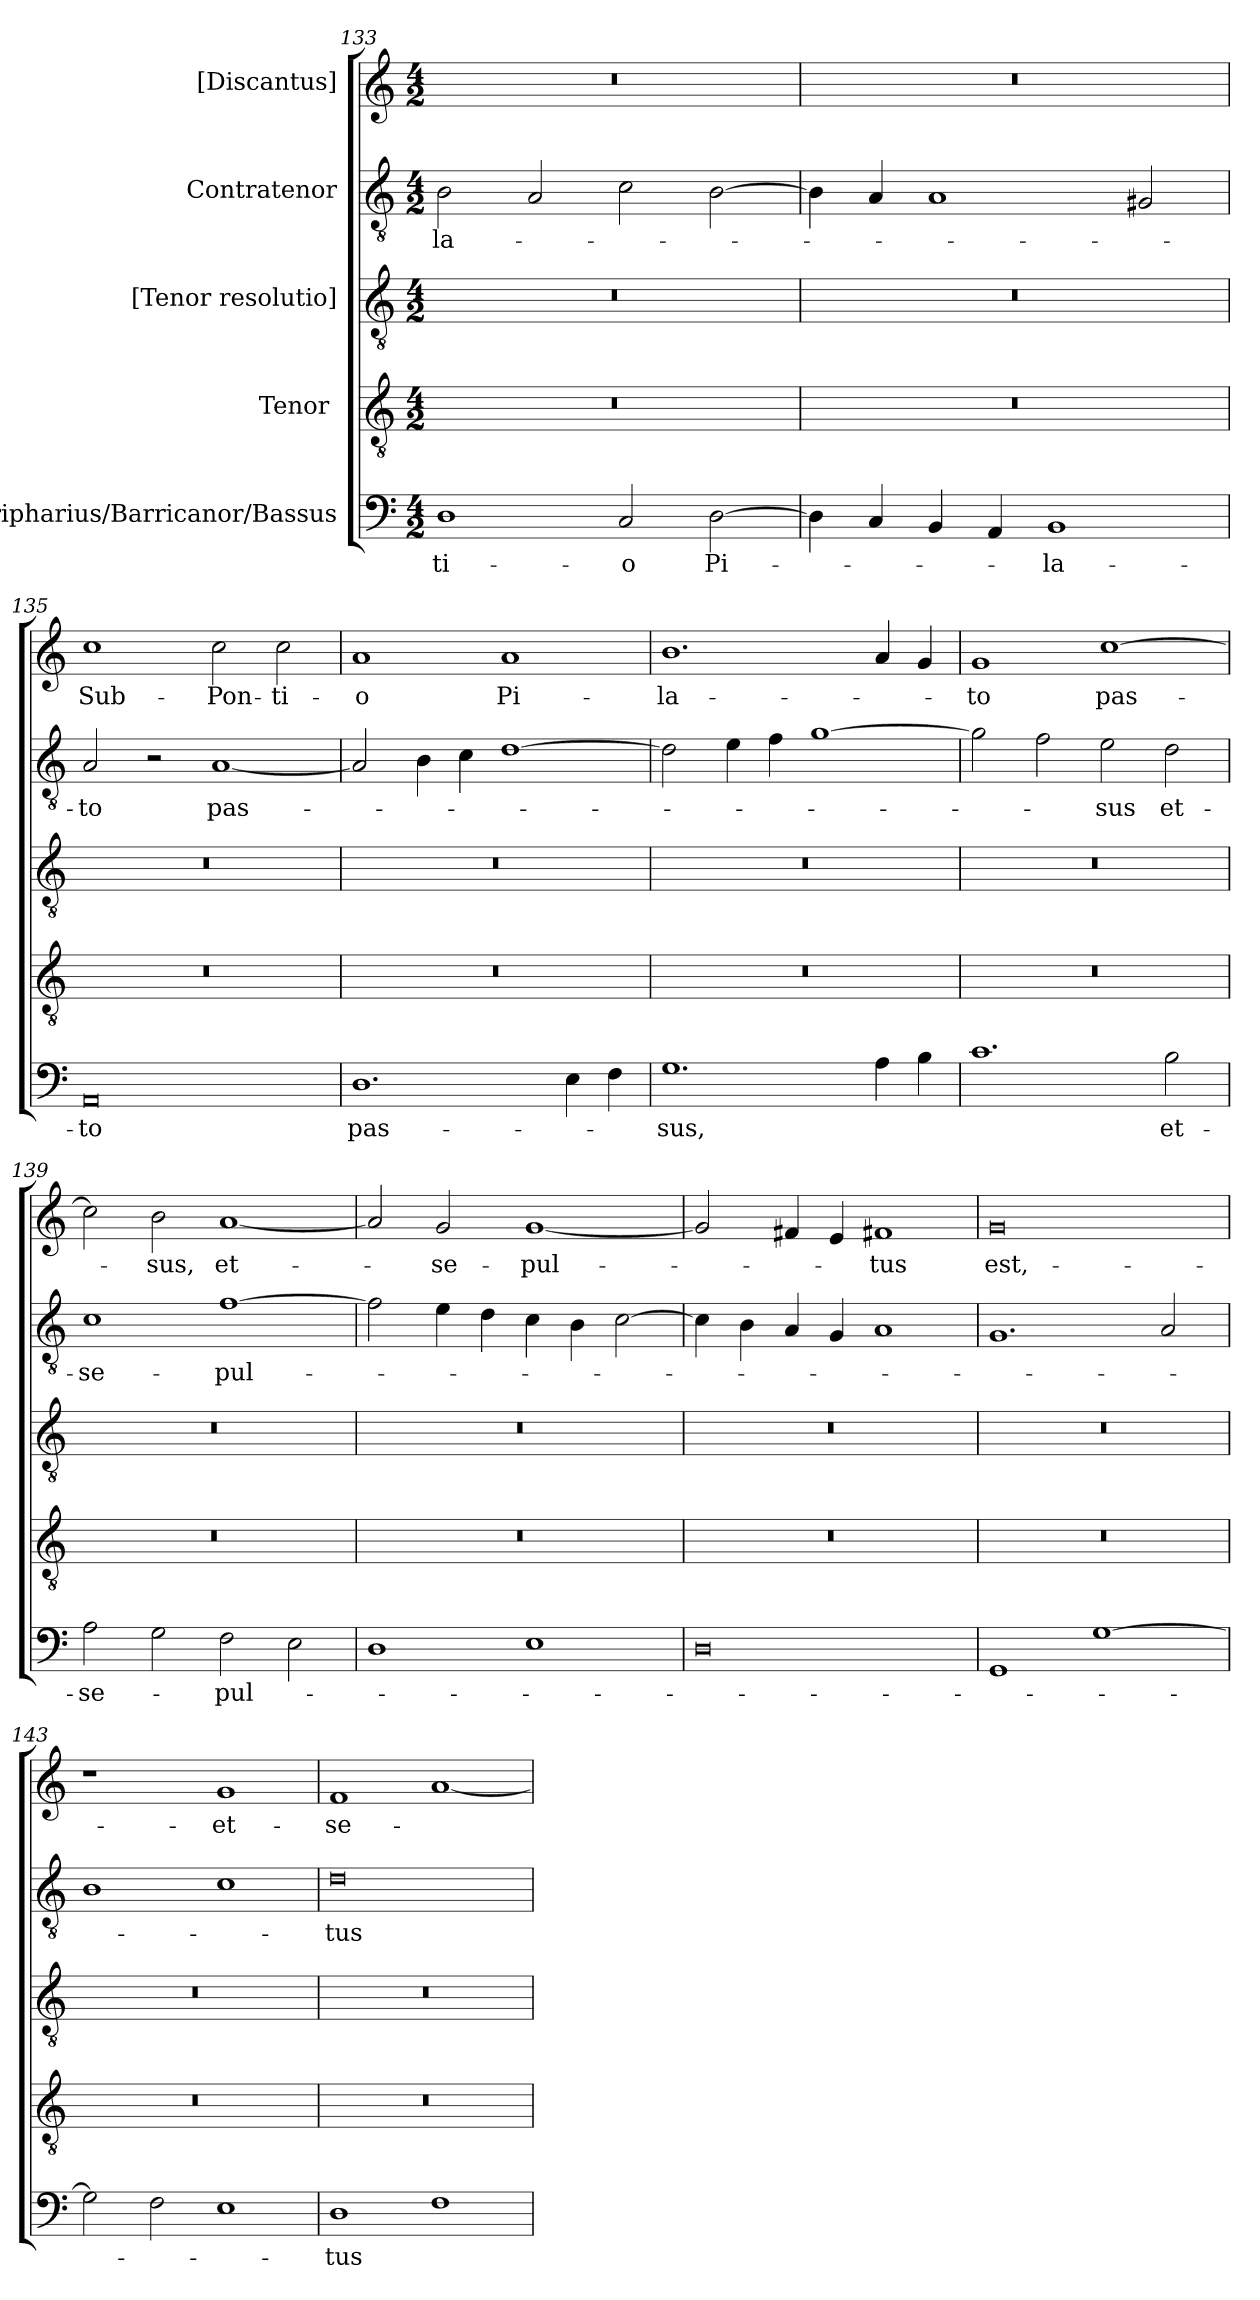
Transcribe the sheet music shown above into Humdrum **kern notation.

**kern	**text	**kern	**kern	**kern	**text	**kern	**text
*part5	*part5	*part4	*part3	*part2	*part2	*part1	*part1
*staff5	*staff5	*staff4	*staff3	*staff2	*staff2	*staff1	*staff1
*I"Barripharius/Barricanor/Bassus	*	*I"Tenor [2]	*I"[Tenor resolutio]	*I"Contratenor	*	*I"[Discantus]	*
*clefF4	*	*clefGv2	*clefGv2	*clefGv2	*	*clefG2	*
*k[]	*	*k[]	*k[]	*k[]	*	*k[]	*
*M4/2	*	*M4/2	*M4/2	*M4/2	*	*M4/2	*
=133	=133	=133	=133	=133	=133	=133	=133
1D\	-ti-	0r	0r	2B\	-la-	0r	.
.	.	.	.	2A/	.	.	.
2C/	-o	.	.	2c\	.	.	.
[2D\	Pi-	.	.	[2B\	.	.	.
=134	=134	=134	=134	=134	=134	=134	=134
4D\]	.	0r	0r	4B\]	.	0r	.
4C/	.	.	.	4A/	.	.	.
4BB/	.	.	.	1A/	.	.	.
4AA/	.	.	.	.	.	.	.
1BB/	-la-	.	.	.	.	.	.
.	.	.	.	2G#X/	.	.	.
=135	=135	=135	=135	=135	=135	=135	=135
0AA/	-to	0r	0r	2A/	-to	1cc\	Sub-
.	.	.	.	2r	.	.	.
.	.	.	.	[1A/	pas-	2cc\	Pon-
.	.	.	.	.	.	2cc\	-ti-
=136	=136	=136	=136	=136	=136	=136	=136
1.D\	pas-	0r	0r	2A/]	.	1a/	-o
.	.	.	.	4B\	.	.	.
.	.	.	.	4c\	.	.	.
.	.	.	.	[1d\	.	1a/	Pi-
4E\	.	.	.	.	.	.	.
4F\	.	.	.	.	.	.	.
=137	=137	=137	=137	=137	=137	=137	=137
1.G\	-sus,	0r	0r	2d\]	.	1.b\	-la-
.	.	.	.	4e\	.	.	.
.	.	.	.	4f\	.	.	.
.	.	.	.	[1g\	.	.	.
4A\	.	.	.	.	.	4a/	.
4B\	.	.	.	.	.	4g/	.
=138	=138	=138	=138	=138	=138	=138	=138
1.c\	.	0r	0r	2g\]	.	1g/	-to
.	.	.	.	2f\	.	.	.
.	.	.	.	2e\	-sus	[1cc\	pas-
2B\	et-	.	.	2d\	et-	.	.
=139	=139	=139	=139	=139	=139	=139	=139
2A\	se-	0r	0r	1c\	se-	2cc\]	.
2G\	.	.	.	.	.	2b\	-sus,
2F\	-pul-	.	.	[1f\	-pul-	[1a/	et-
2E\	.	.	.	.	.	.	.
=140	=140	=140	=140	=140	=140	=140	=140
1D\	.	0r	0r	2f\]	.	2a/]	.
.	.	.	.	4e\	.	2g/	se-
.	.	.	.	4d\	.	.	.
1E\	.	.	.	4c\	.	[1g/	-pul-
.	.	.	.	4B\	.	.	.
.	.	.	.	[2c\	.	.	.
=141	=141	=141	=141	=141	=141	=141	=141
0D\	.	0r	0r	4c\]	.	2g/]	.
.	.	.	.	4B\	.	.	.
.	.	.	.	4A/	.	4f#X/	.
.	.	.	.	4G/	.	4e/	.
.	.	.	.	1A/	.	1f#X/	-tus
=142	=142	=142	=142	=142	=142	=142	=142
1GG/	.	0r	0r	1.G/	.	0g/	est,-
[1G\	.	.	.	.	.	.	.
.	.	.	.	2A/	.	.	.
=143	=143	=143	=143	=143	=143	=143	=143
2G\]	.	0r	0r	1B\	.	1r	.
2F\	.	.	.	.	.	.	.
1E\	.	.	.	1c\	.	1g/	et-
=144	=144	=144	=144	=144	=144	=144	=144
1D\	-tus	0r	0r	0d\	-tus	1f/	se-
1F\	.	.	.	.	.	[1a/	.
=	=	=	=	=	=	=	=
*-	*-	*-	*-	*-	*-	*-	*-
